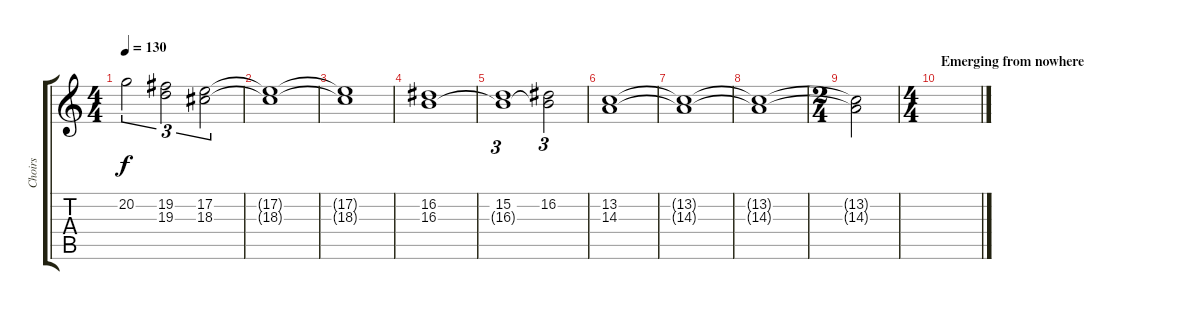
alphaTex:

\track ("Choirs" "Choirs") {instrument pad4choir}
\staff {score tabs}
\tuning (E4 B3 G3 D3 A2 E2) {hide}
\ts (4 4)
\tempo 130
\clef g2
\ks c
20.2.2{tu (3 2) dy f} (19.2 19.3).2{tu (3 2)} (17.2 18.3).2{tu (3 2)} |
(17.2{t} 18.3{t}).1 |
(17.2{t} 18.3{t}).1 |
(16.2 16.3).1 |
(15.2 16.3{t}).1{tu (3 2)} (16.2 16.3{t}).2{tu (3 2)} |
(13.2 14.3).1 |
(13.2{t} 14.3{t}).1 |
(13.2{t} 14.3{t}).1{volume 1} |
\ts (2 4)
(13.2{t} 14.3{t}).2 |
\ts (4 4)
\section ("" "Emerging from nowhere")
